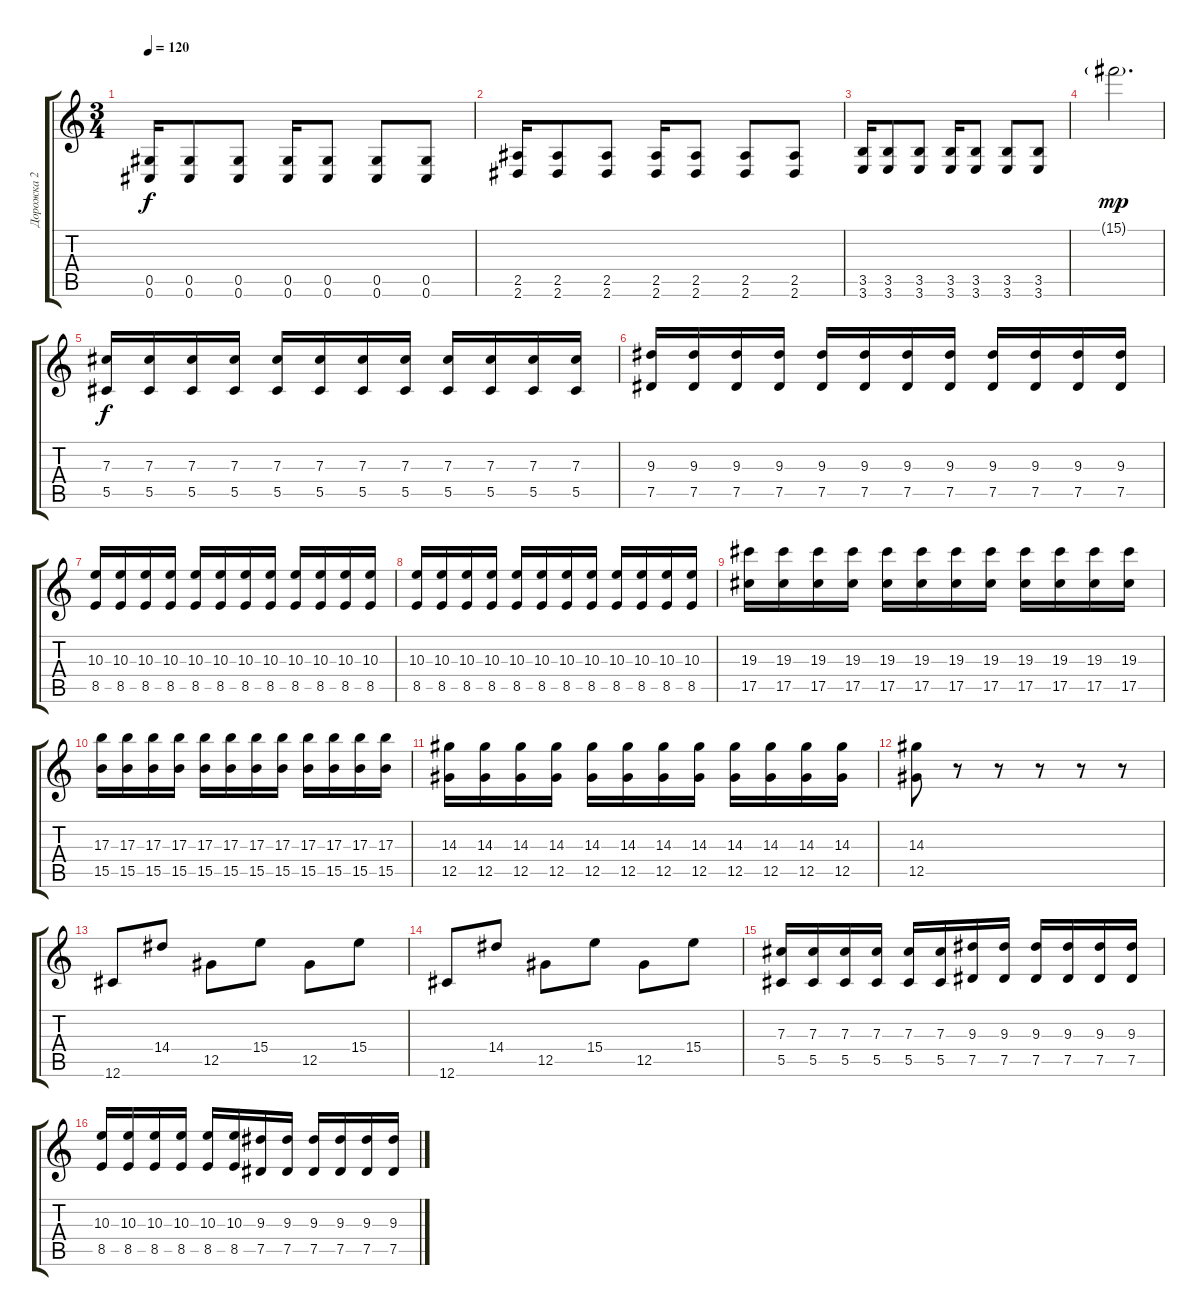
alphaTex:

\track ("Дорожка 2" "Дорожка 2") {instrument distortionguitar}
\staff {score tabs}
\tuning (Eb4 Bb3 Gb3 Db3 Ab2 Db2) {hide}
\ts (3 4)
\tempo 120
\clef g2
\ks c
(0.5 0.6).16{dy f} (0.5 0.6).8 (0.5 0.6).8 (0.5 0.6).16 (0.5 0.6).8 (0.5 0.6).8 (0.5 0.6).8 |
(2.5 2.6).16 (2.5 2.6).8 (2.5 2.6).8 (2.5 2.6).16 (2.5 2.6).8 (2.5 2.6).8 (2.5 2.6).8 |
(3.5 3.6).16 (3.5 3.6).8 (3.5 3.6).8 (3.5 3.6).16 (3.5 3.6).8 (3.5 3.6).8 (3.5 3.6).8 |
15.1{g}.2{d dy mp} |
(7.3 5.5).16{dy f} (7.3 5.5).16 (7.3 5.5).16 (7.3 5.5).16 (7.3 5.5).16 (7.3 5.5).16 (7.3 5.5).16 (7.3 5.5).16 (7.3 5.5).16 (7.3 5.5).16 (7.3 5.5).16 (7.3 5.5).16 |
(9.3 7.5).16 (9.3 7.5).16 (9.3 7.5).16 (9.3 7.5).16 (9.3 7.5).16 (9.3 7.5).16 (9.3 7.5).16 (9.3 7.5).16 (9.3 7.5).16 (9.3 7.5).16 (9.3 7.5).16 (9.3 7.5).16 |
(10.3 8.5).16 (10.3 8.5).16 (10.3 8.5).16 (10.3 8.5).16 (10.3 8.5).16 (10.3 8.5).16 (10.3 8.5).16 (10.3 8.5).16 (10.3 8.5).16 (10.3 8.5).16 (10.3 8.5).16 (10.3 8.5).16 |
(10.3 8.5).16 (10.3 8.5).16 (10.3 8.5).16 (10.3 8.5).16 (10.3 8.5).16 (10.3 8.5).16 (10.3 8.5).16 (10.3 8.5).16 (10.3 8.5).16 (10.3 8.5).16 (10.3 8.5).16 (10.3 8.5).16 |
(19.3 17.5).16 (19.3 17.5).16 (19.3 17.5).16 (19.3 17.5).16 (19.3 17.5).16 (19.3 17.5).16 (19.3 17.5).16 (19.3 17.5).16 (19.3 17.5).16 (19.3 17.5).16 (19.3 17.5).16 (19.3 17.5).16 |
(17.3 15.5).16 (17.3 15.5).16 (17.3 15.5).16 (17.3 15.5).16 (17.3 15.5).16 (17.3 15.5).16 (17.3 15.5).16 (17.3 15.5).16 (17.3 15.5).16 (17.3 15.5).16 (17.3 15.5).16 (17.3 15.5).16 |
(14.3 12.5).16 (14.3 12.5).16 (14.3 12.5).16 (14.3 12.5).16 (14.3 12.5).16 (14.3 12.5).16 (14.3 12.5).16 (14.3 12.5).16 (14.3 12.5).16 (14.3 12.5).16 (14.3 12.5).16 (14.3 12.5).16 |
(14.3 12.5).8 r.8 r.8 r.8 r.8 r.8 |
12.6.8 14.4.8 12.5.8 15.4.8 12.5.8 15.4.8 |
12.6.8 14.4.8 12.5.8 15.4.8 12.5.8 15.4.8 |
(7.3 5.5).16 (7.3 5.5).16 (7.3 5.5).16 (7.3 5.5).16 (7.3 5.5).16 (7.3 5.5).16 (9.3 7.5).16 (9.3 7.5).16 (9.3 7.5).16 (9.3 7.5).16 (9.3 7.5).16 (9.3 7.5).16 |
(10.3 8.5).16 (10.3 8.5).16 (10.3 8.5).16 (10.3 8.5).16 (10.3 8.5).16 (10.3 8.5).16 (9.3 7.5).16 (9.3 7.5).16 (9.3 7.5).16 (9.3 7.5).16 (9.3 7.5).16 (9.3 7.5).16
